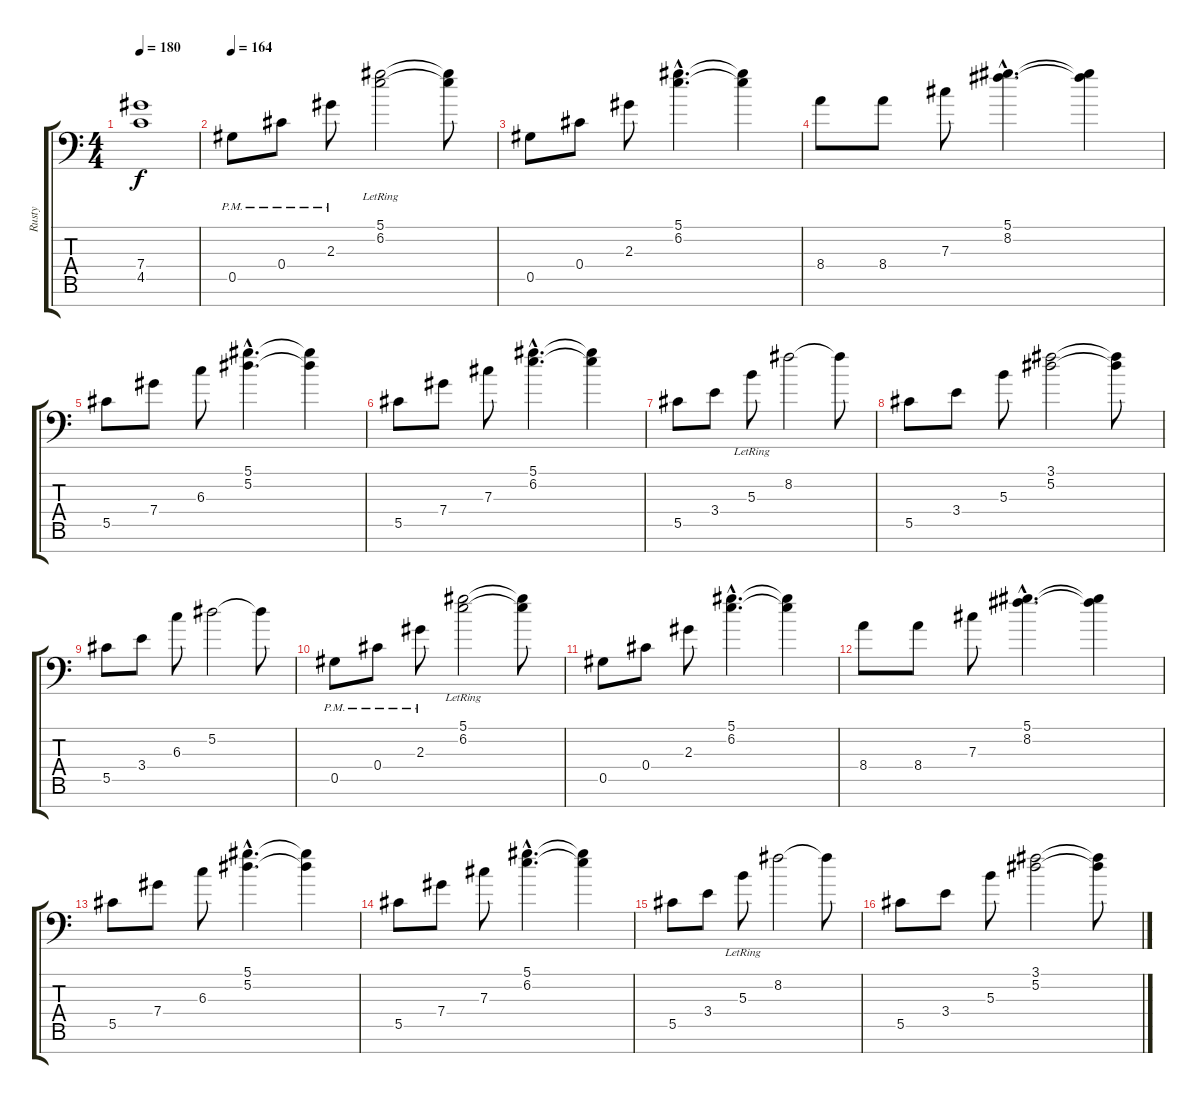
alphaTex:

\track ("Rusty" "Rusty") {instrument distortionguitar}
\staff {score tabs}
\tuning (Eb4 Bb3 Gb3 Db3 Ab2 Eb2 Bb1) {hide}
\ts (4 4)
\tempo 180
\clef f4
\ks c
(7.4 4.5).1{dy f} |
\tempo 164
0.5{pm}.8{volume 9 instrument electricguitarclean} 0.4{pm}.8 2.3{pm}.8 (5.1{lr} 6.2{lr}).2 (5.1{t} 6.2{t}).8 |
0.5.8 0.4.8 2.3.8 (5.1{hac} 6.2{hac}).4{d} (5.1{t} 6.2{t}).4 |
8.4.8 8.4.8 7.3.8 (5.1{hac} 8.2{hac}).4{d} (5.1{t} 8.2{t}).4 |
5.5.8 7.4.8 6.3.8 (5.1{hac} 5.2{hac}).4{d} (5.1{t} 5.2{t}).4 |
5.5.8 7.4.8 7.3.8 (5.1{hac} 6.2{hac}).4{d} (5.1{t} 6.2{t}).4 |
5.5.8 3.4.8 5.3{lr}.8 8.2.2 8.2{t}.8 |
5.5.8 3.4.8 5.3.8 (3.1 5.2).2 (3.1{t} 5.2{t}).8 |
5.5.8 3.4.8 6.3.8 5.2.2 5.2{t}.8 |
0.5{pm}.8{volume 8 instrument electricguitarclean} 0.4{pm}.8 2.3{pm}.8 (5.1{lr} 6.2{lr}).2 (5.1{t} 6.2{t}).8 |
0.5.8 0.4.8 2.3.8 (5.1{hac} 6.2{hac}).4{d} (5.1{t} 6.2{t}).4 |
8.4.8 8.4.8 7.3.8 (5.1{hac} 8.2{hac}).4{d} (5.1{t} 8.2{t}).4 |
5.5.8 7.4.8 6.3.8 (5.1{hac} 5.2{hac}).4{d} (5.1{t} 5.2{t}).4 |
5.5.8 7.4.8 7.3.8 (5.1{hac} 6.2{hac}).4{d} (5.1{t} 6.2{t}).4 |
5.5.8 3.4.8 5.3{lr}.8 8.2.2 8.2{t}.8 |
5.5.8 3.4.8 5.3.8 (3.1 5.2).2 (3.1{t} 5.2{t}).8
